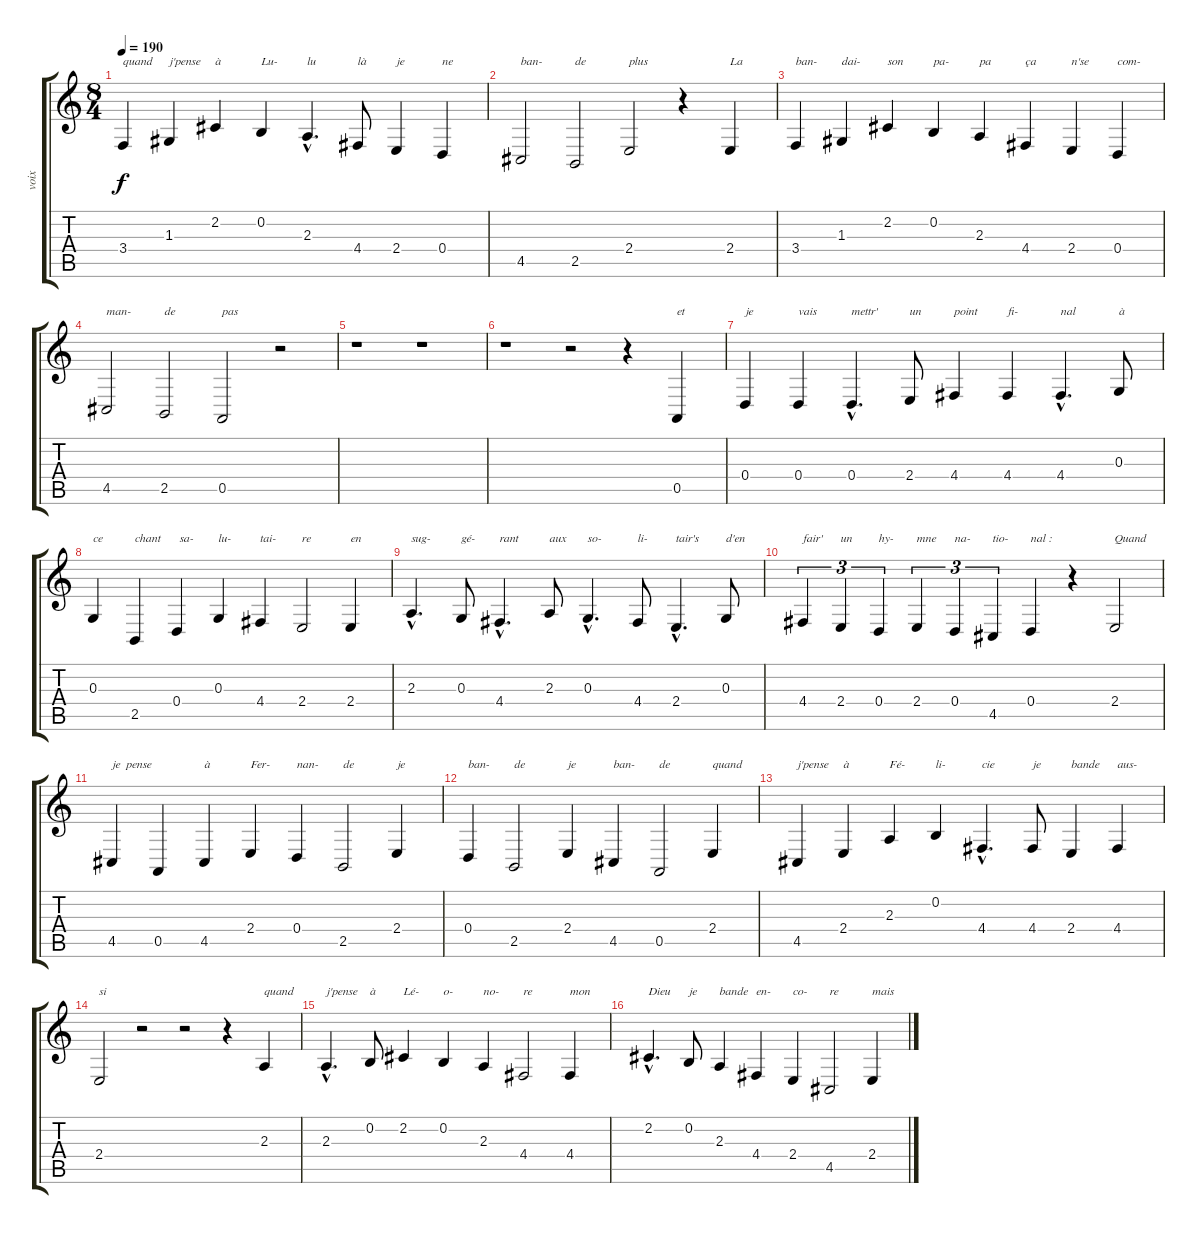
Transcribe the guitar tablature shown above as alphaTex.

\track ("voix" "voix") {instrument clarinet}
\staff {score tabs}
\tuning (E4 B3 G3 D3 A2 E2) {hide}
\ts (8 4)
\tempo 190
\clef g2
\ks c
3.4.4{txt "quand" dy f} 1.3.4{txt "j'pense"} 2.2.4{txt "à"} 0.2.4{txt "Lu-"} 2.3{hac}.4{d txt "lu"} 4.4.8{txt "là"} 2.4.4{txt "je "} 0.4.4{txt "ne"} |
4.5.2{txt "ban-"} 2.5.2{txt "de"} 2.4.2{txt "plus"} r.4 2.4.4{txt "La "} |
3.4.4{txt "ban-"} 1.3.4{txt "dai-"} 2.2.4{txt "son"} 0.2.4{txt "pa-"} 2.3.4{txt "pa"} 4.4.4{txt "ça"} 2.4.4{txt "n'se"} 0.4.4{txt "com-"} |
4.5.2{txt "man-"} 2.5.2{txt "de"} 0.5.2{txt "pas"} r.2 |
r.1 r.1 |
r.1 r.2 r.4 0.5.4{txt "et"} |
0.4.4{txt "je"} 0.4.4{txt "vais"} 0.4{hac}.4{d txt "mettr'"} 2.4.8{txt "un"} 4.4.4{txt "point"} 4.4.4{txt "fi-"} 4.4{hac}.4{d txt "nal"} 0.3.8{txt "à"} |
0.3.4{txt "ce"} 2.5.4{txt "chant"} 0.4.4{txt " sa-"} 0.3.4{txt "lu-"} 4.4.4{txt "tai-"} 2.4.2{txt "re"} 2.4.4{txt "en"} |
2.3{hac}.4{d txt "sug-"} 0.3.8{txt "gé-"} 4.4{hac}.4{d txt "rant"} 2.3.8{txt "aux"} 0.3{hac}.4{d txt "so-"} 4.4.8{txt "li-"} 2.4{hac}.4{d txt "tair's"} 0.3.8{txt "d'en"} |
4.4.4{tu (3 2) txt "fair'"} 2.4.4{tu (3 2) txt "un"} 0.4.4{tu (3 2) txt "hy-"} 2.4.4{tu (3 2) txt "mne"} 0.4.4{tu (3 2) txt "na-"} 4.5.4{tu (3 2) txt "tio-"} 0.4.4{txt "nal :"} r.4 2.4.2{txt "Quand"} |
4.5.4{txt "je  pense"} 0.5.4 4.5.4{txt "à"} 2.4.4{txt "Fer-"} 0.4.4{txt "nan-"} 2.5.2{txt "de"} 2.4.4{txt "je"} |
0.4.4{txt "ban-"} 2.5.2{txt "de"} 2.4.4{txt "je"} 4.5.4{txt "ban-"} 0.5.2{txt "de"} 2.4.4{txt "quand"} |
4.5.4{txt "j'pense"} 2.4.4{txt "à"} 2.3.4{txt "Fé-"} 0.2.4{txt "li-"} 4.4{hac}.4{d txt "cie"} 4.4.8{txt "je"} 2.4.4{txt "bande"} 4.4.4{txt "aus-"} |
2.4.2{txt "si"} r.2 r.2 r.4 2.3.4{txt "quand"} |
2.3{hac}.4{d txt "j'pense"} 0.2.8{txt "à"} 2.2.4{txt "Lé-"} 0.2.4{txt "o-"} 2.3.4{txt "no-"} 4.4.2{txt "re"} 4.4.4{txt "mon"} |
2.2{hac}.4{d txt "Dieu"} 0.2.8{txt "je"} 2.3.4{txt "bande"} 4.4.4{txt "en-"} 2.4.4{txt "co-"} 4.5.2{txt "re"} 2.4.4{txt "mais"}
